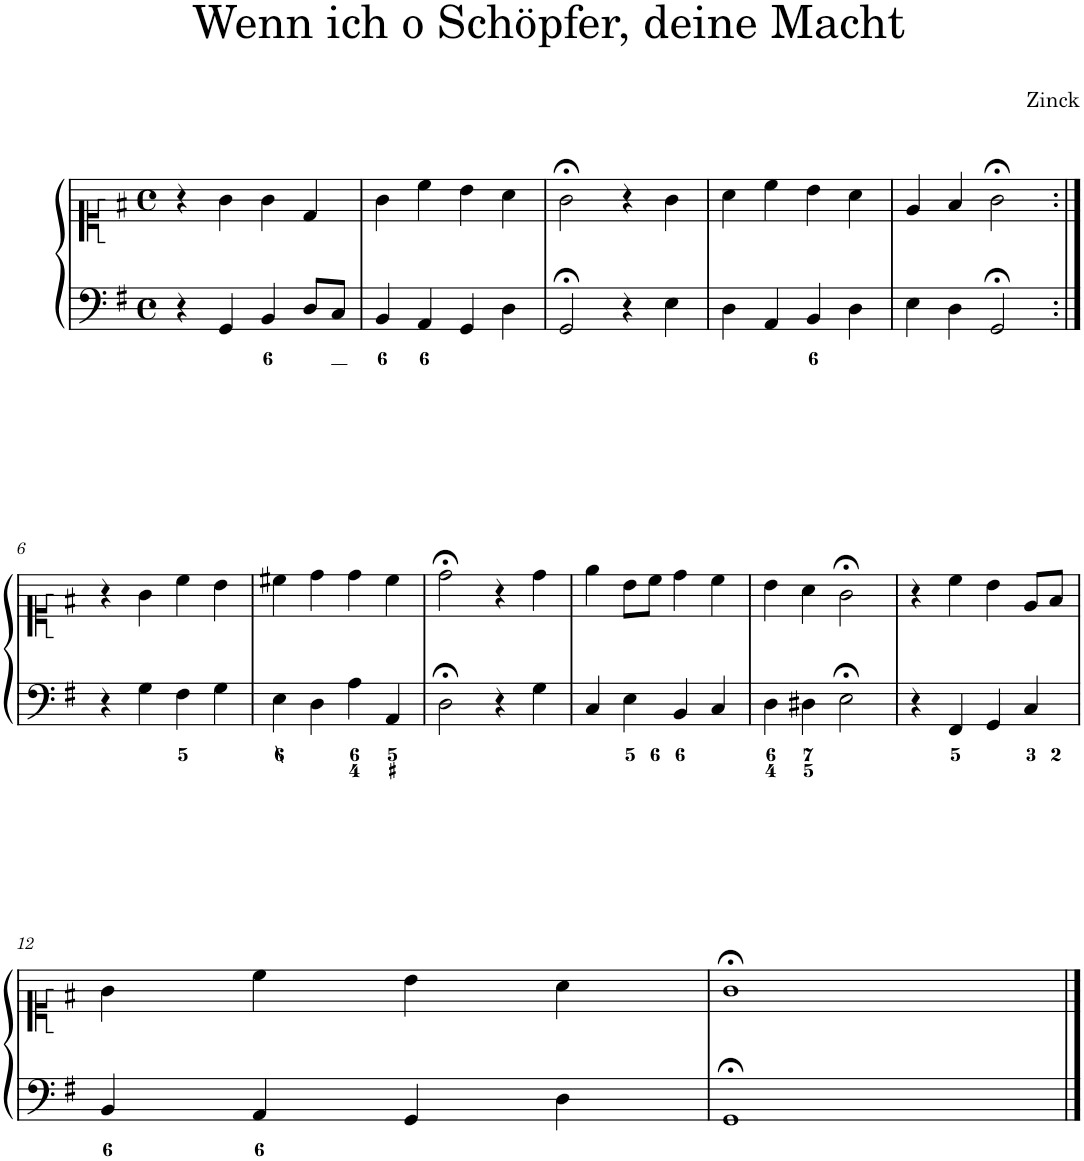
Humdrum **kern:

**kern	**kern
*part1	*part1
*staff2	*staff1
*I"Piano	*
*I'Pno.	*
*clefF4	*clefC1
*k[f#]	*k[f#]
*M4/4	*M4/4
*met(c)	*met(c)
=1	=1
4r	4r
4GG/	4g\
4BB/	4g\
8D/L	4d/
8C/J	.
=2	=2
4BB/	4g\
4AA/	4cc\
4GG/	4b\
4D\	4a\
=3	=3
2GG;</	2g;<\
4r	4r
4E\	4g\
=4	=4
4D\	4a\
4AA/	4cc\
4BB/	4b\
4D\	4a\
=5	=5
4E\	4e/
4D\	4f#/
2GG;</	2g;<\
!!LO:LB:g=z
=6:|!	=6:|!
4r	4r
4G\	4g\
4F#\	4cc\
4G\	4b\
=7	=7
4E\	4cc#X\
4D\	4dd\
4A\	4dd\
4AA/	4cc#\
=8	=8
2D;<\	2dd;<\
4r	4r
4G\	4dd\
=9	=9
4C/	4ee\
4E\	8b\L
.	8cc\J
4BB/	4dd\
4C/	4cc\
=10	=10
4D\	4b\
4D#X\	4a\
2E;<\	2g;<\
=11	=11
4r	4r
4FF#/	4cc\
4GG/	4b\
4C/	8e/L
.	8f#/J
!!LO:LB:g=z
=12	=12
4BB/	4g\
4AA/	4cc\
4GG/	4b\
4D\	4a\
=13	=13
1GG;<	1g;<
==	==
*-	*-
